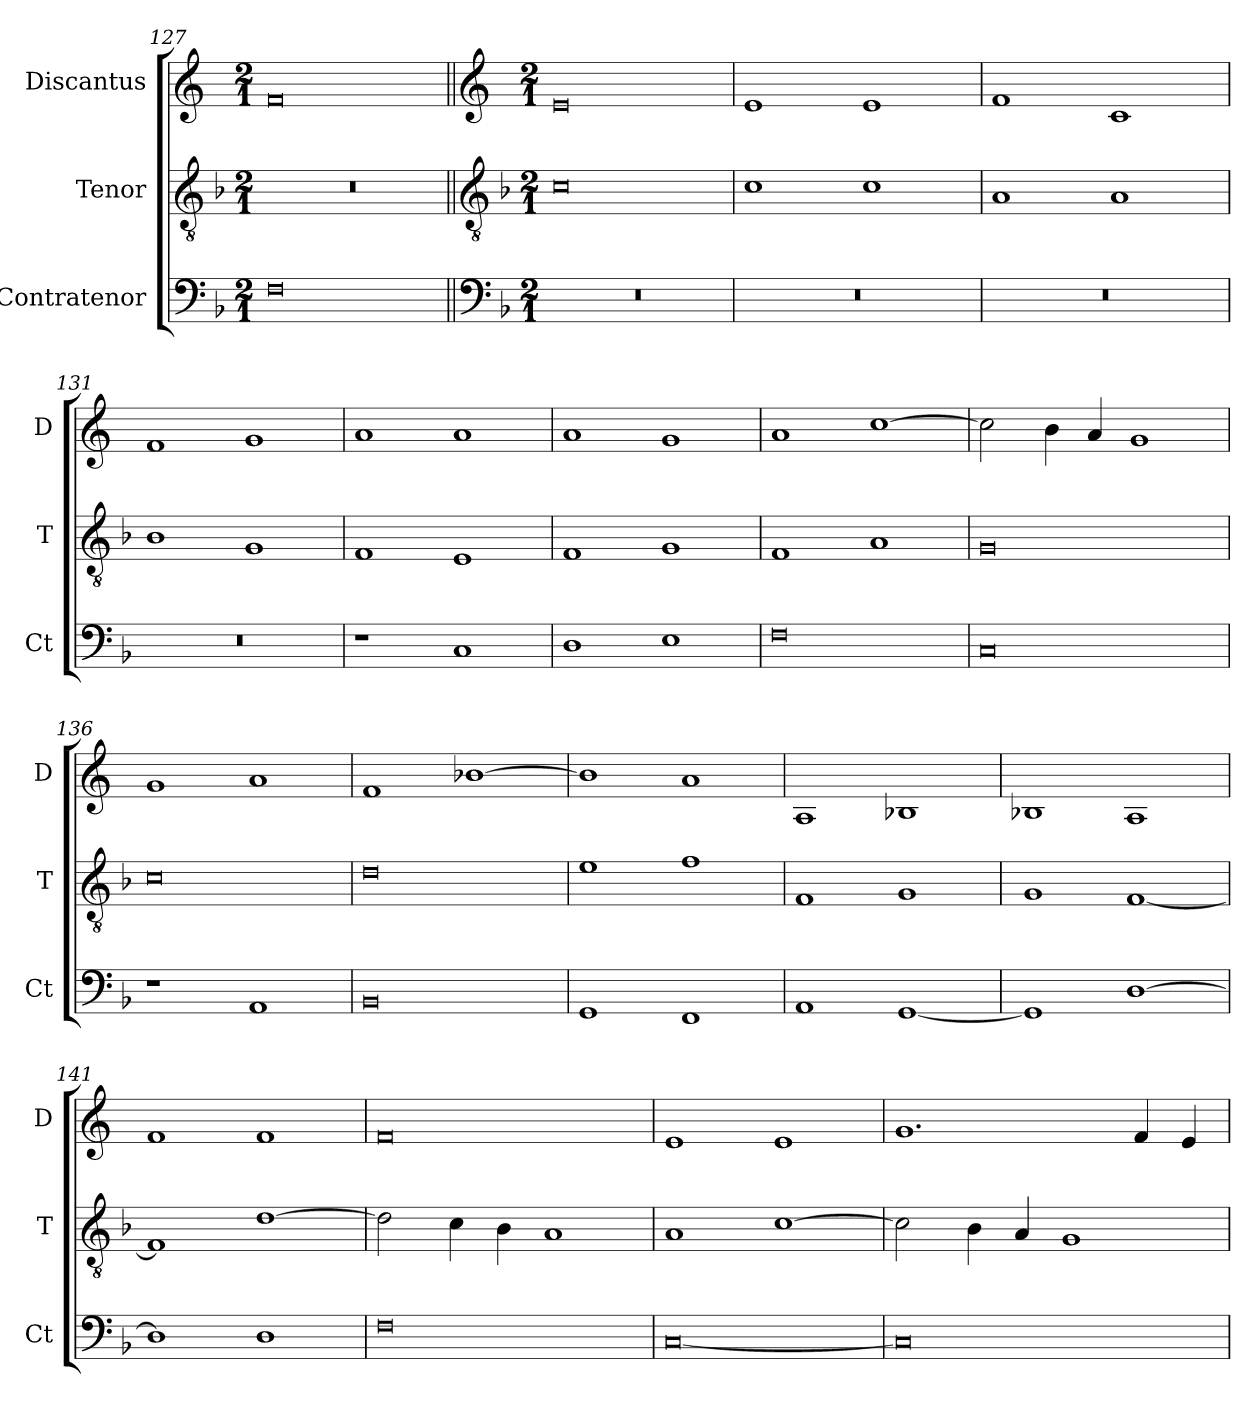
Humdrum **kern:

**kern	**kern	**kern
*part3	*part2	*part1
*staff3	*staff2	*staff1
*I"Contratenor	*I"Tenor	*I"Discantus
*I'Ct	*I'T	*I'D
*clefF4	*clefGv2	*clefG2
*k[b-]	*k[b-]	*k[]
*M2/1	*M2/1	*M2/1
=127	=127	=127
0F	0r	0f
!!LO:LB:g=z
=128||	=128||	=128||
*clefF4	*clefGv2	*clefG2
*k[b-]	*k[b-]	*k[]
*M2/1	*M2/1	*M2/1
0r	0c	0e
=129	=129	=129
0r	1c	1e
.	1c	1e
=130	=130	=130
0r	1A	1f
.	1A	1c
=131	=131	=131
0r	1B-	1f
.	1G	1g
=132	=132	=132
1r	1F	1a
1C	1E	1a
=133	=133	=133
1D	1F	1a
1E	1G	1g
=134	=134	=134
0F	1F	1a
.	1A	[1cc
=135	=135	=135
0C	0G	2cc\]
.	.	4b\
.	.	4a/
.	.	1g
=136	=136	=136
1r	0c	1g
1AA	.	1a
=137	=137	=137
0BB-	0d	1f
.	.	[1b-X
=138	=138	=138
1GG	1e	1b-]
1FF	1f	1a
=139	=139	=139
1AA	1F	1A
[1GG	1G	1B-X
=140	=140	=140
1GG]	1G	1B-X
[1D	[1F	1A
=141	=141	=141
1D]	1F]	1f
1D	[1d	1f
=142	=142	=142
0F	2d\]	0f
.	4c\	.
.	4B-\	.
.	1A	.
=143	=143	=143
[0C	1A	1e
.	[1c	1e
=144	=144	=144
0C]	2c\]	1.g
.	4B-\	.
.	4A/	.
.	1G	.
.	.	4f/
.	.	4e/
=	=	=
*-	*-	*-
